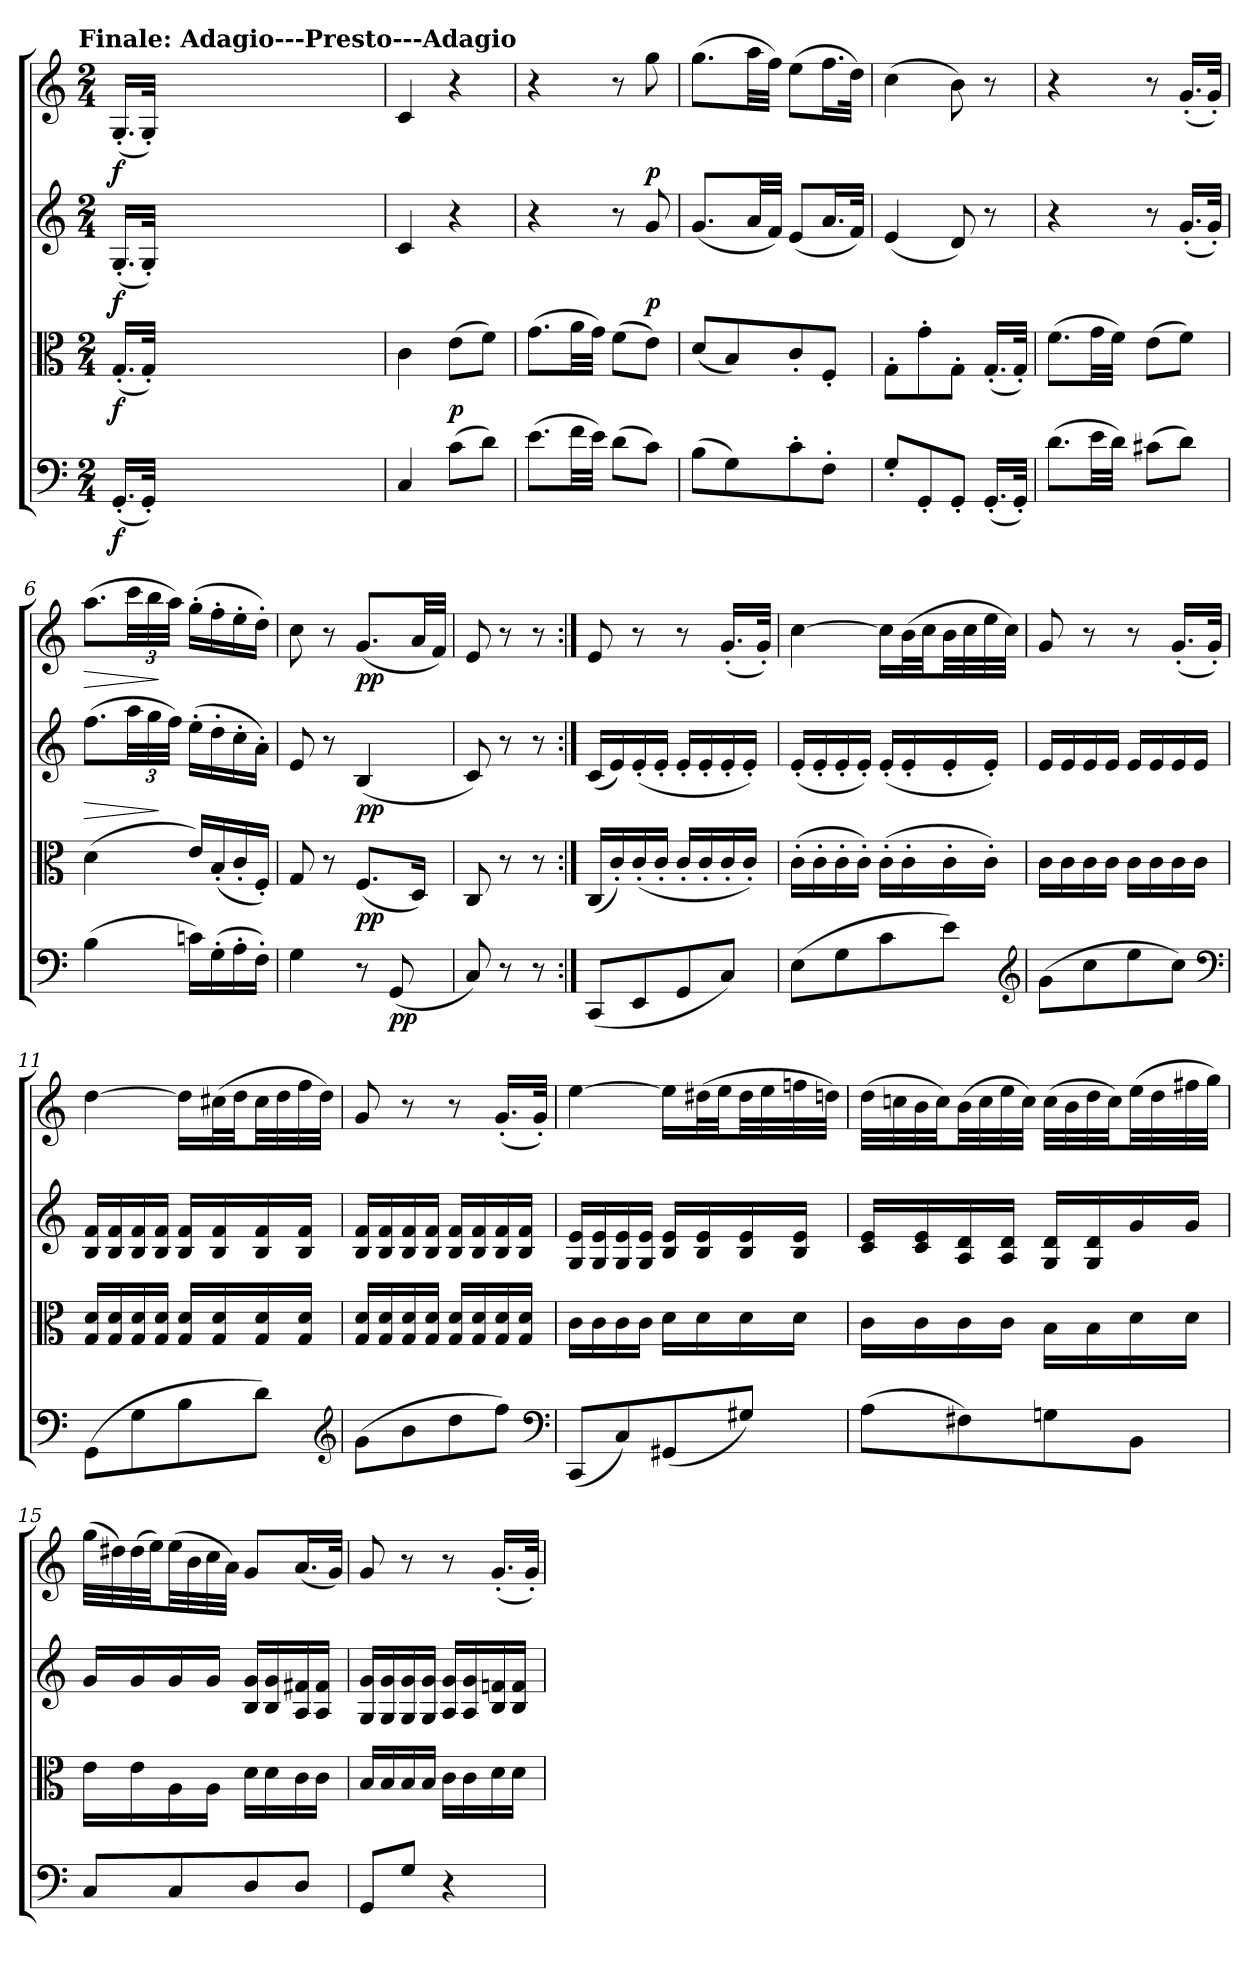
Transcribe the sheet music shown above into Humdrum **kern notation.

**kern	**dynam	**kern	**dynam	**kern	**dynam	**kern	**dynam
*part4	*part4	*part3	*part3	*part2	*part2	*part1	*part1
*staff4	*staff4	*staff3	*staff3	*staff2	*staff2	*staff1	*staff1
*clefF4	*	*clefC3	*	*clefG2	*	*clefG2	*
*k[]	*	*k[]	*	*k[]	*	*k[]	*
*C:	*	*C:	*	*C:	*	*C:	*
!!LO:TX:omd:t=Finale&colon; Adagio---Presto---Adagio
*M2/4	*	*M2/4	*	*M2/4	*	*M2/4	*
=	=	=	=	=	=	=	=
(16.GG'/LL	f	(16.G'/LL	f	(16.G'/LL	f	(16.G'/LL	f
32GG'/JJk)	.	32G'/JJk)	.	32G'/JJk)	.	32G'/JJk)	.
64ryy	.	64ryy	.	64ryy	.	64ryy	.
64ryy	.	64ryy	.	64ryy	.	64ryy	.
64ryy	.	64ryy	.	64ryy	.	64ryy	.
64ryy	.	64ryy	.	64ryy	.	64ryy	.
64ryy	.	64ryy	.	64ryy	.	64ryy	.
64ryy	.	64ryy	.	64ryy	.	64ryy	.
64ryy	.	64ryy	.	64ryy	.	64ryy	.
64ryy	.	64ryy	.	64ryy	.	64ryy	.
64ryy	.	64ryy	.	64ryy	.	64ryy	.
64ryy	.	64ryy	.	64ryy	.	64ryy	.
64ryy	.	64ryy	.	64ryy	.	64ryy	.
64ryy	.	64ryy	.	64ryy	.	64ryy	.
64ryy	.	64ryy	.	64ryy	.	64ryy	.
64ryy	.	64ryy	.	64ryy	.	64ryy	.
64ryy	.	64ryy	.	64ryy	.	64ryy	.
64ryy	.	64ryy	.	64ryy	.	64ryy	.
64ryy	.	64ryy	.	64ryy	.	64ryy	.
64ryy	.	64ryy	.	64ryy	.	64ryy	.
64ryy	.	64ryy	.	64ryy	.	64ryy	.
64ryy	.	64ryy	.	64ryy	.	64ryy	.
64ryy	.	64ryy	.	64ryy	.	64ryy	.
64ryy	.	64ryy	.	64ryy	.	64ryy	.
64ryy	.	64ryy	.	64ryy	.	64ryy	.
64ryy	.	64ryy	.	64ryy	.	64ryy	.
=1	=1	=1	=1	=1	=1	=1	=1
4C/	.	4c\	.	4c/	.	4c/	.
(8c\L	.	(8e\L	p	4r	.	4r	.
8d\J)	.	8f\J)	.	.	.	.	.
=2	=2	=2	=2	=2	=2	=2	=2
(8.e\L	.	(8.g\L	.	4r	.	4r	.
32f\LL	.	32a\LL	.	.	.	.	.
32e\JJJ)	.	32g\JJJ)	.	.	.	.	.
(8d\L	.	(8f\L	.	8r	.	8r	.
8c\J)	.	8e\J)	.	8g/	p	8gg\	p
=3	=3	=3	=3	=3	=3	=3	=3
(8B\L	.	(8d/L	.	(8.g/L	.	(8.gg\L	.
8G\)	.	8B/)	.	.	.	.	.
.	.	.	.	32a/LL	.	32aa\LL	.
.	.	.	.	32f/JJJ)	.	32ff\JJJ)	.
8c'\	.	8c'/	.	(8e/L	.	(8ee\L	.
8F'\J	.	8F'/J	.	16.a/L	.	16.ff\L	.
.	.	.	.	32f/JJk)	.	32dd\JJk)	.
=4	=4	=4	=4	=4	=4	=4	=4
8G'/L	.	8G'\L	.	(4e/	.	(4cc\	.
8GG'/	.	8g'\	.	.	.	.	.
8GG'/J	.	8G'\J	.	8d/)	.	8b\)	.
(16.GG'/LL	.	(16.G'/LL	.	8r	.	8r	.
32GG'/JJk)	.	32G'/JJk)	.	.	.	.	.
=5	=5	=5	=5	=5	=5	=5	=5
(8.d\L	.	(8.f\L	.	4r	.	4r	.
32e\LL	.	32g\LL	.	.	.	.	.
32d\JJJ)	.	32f\JJJ)	.	.	.	.	.
(8c#X\L	.	(8e\L	.	8r	.	8r	.
8d\J)	.	8f\J)	.	(16.g'/LL	.	(16.g'/LL	.
.	.	.	.	32g'/JJk)	.	32g'/JJk)	.
=6	=6	=6	=6	=6	=6	=6	=6
!	!	!	!	!	!LO:HP:b	!	!LO:HP:b
(4B\	.	(4d\	.	(8.ff\L	>	(8.aa\L	>
.	.	.	.	48aa\LL	.	48ccc\LL	.
.	.	.	.	48gg\	.	48bb\	.
.	.	.	.	48ff\JJJ)	]	48aa\JJJ)	]
16cn\LL)	.	16e/LL)	.	(16ee'\LL	.	(16gg'\LL	.
(16G'\	.	(16B'/	.	16dd'\	.	16ff'\	.
16A'\	.	16c'/	.	16cc'\	.	16ee'\	.
16F'\JJ)	.	16F'/JJ)	.	16a'\JJ)	.	16dd'\JJ)	.
=7	=7	=7	=7	=7	=7	=7	=7
4G\	.	8G/	.	8e/	.	8cc\	.
.	.	8r	.	8r	.	8r	.
8r	.	(8.F/L	pp	(4B/	pp	(8.g/L	pp
(8GG/	pp	.	.	.	.	.	.
.	.	16D/Jk)	.	.	.	32a/LL	.
.	.	.	.	.	.	32f/JJJ)	.
=8	=8	=8	=8	=8	=8	=8	=8
8C/)	.	8C/	.	8c/)	.	8e/	.
8r	.	8r	.	8r	.	8r	.
8r	.	8r	.	8r	.	8r	.
=:|!	=:|!	=:|!	=:|!	=:|!	=:|!	=:|!	=:|!
(8CC/L	.	(16C/LL	.	(16c/LL	.	8e/	.
.	.	16c'/)	.	16e/)	.	.	.
8EE/	.	(16c'/	.	(16e'/	.	8r	.
.	.	16c'/JJ	.	16e'/JJ	.	.	.
8GG/	.	16c'/LL	.	16e'/LL	.	8r	.
.	.	16c'/	.	16e'/	.	.	.
8C/J)	.	16c'/	.	16e'/	.	(16.g'/LL	.
.	.	16c'/JJ)	.	16e'/JJ)	.	.	.
.	.	.	.	.	.	32g'/JJk)	.
=9	=9	=9	=9	=9	=9	=9	=9
(8E\L	.	(16c'\LL	.	(16e'/LL	.	[4cc\	.
.	.	16c'\	.	16e'/	.	.	.
8G\	.	16c'\	.	16e'/	.	.	.
.	.	16c'\JJ)	.	16e'/JJ)	.	.	.
8c\	.	(16c'\LL	.	(16e'/LL	.	16cc\LL]	.
.	.	16c'\	.	16e'/	.	(32b\L	.
.	.	.	.	.	.	32cc\JJ	.
8e\J)	.	16c'\	.	16e'/	.	32b\LL	.
.	.	.	.	.	.	32cc\	.
.	.	16c'\JJ)	.	16e'/JJ)	.	32ee\	.
.	.	.	.	.	.	32cc\JJJ)	.
*clefG2	*	*	*	*	*	*	*
=10	=10	=10	=10	=10	=10	=10	=10
(8g\L	.	16c\LL	.	16e/LL	.	8g/	.
.	.	16c\	.	16e/	.	.	.
8cc\	.	16c\	.	16e/	.	8r	.
.	.	16c\JJ	.	16e/JJ	.	.	.
8ee\	.	16c\LL	.	16e/LL	.	8r	.
.	.	16c\	.	16e/	.	.	.
8cc\J)	.	16c\	.	16e/	.	(16.g'/LL	.
.	.	16c\JJ	.	16e/JJ	.	.	.
.	.	.	.	.	.	32g'/JJk)	.
*clefF4	*	*	*	*	*	*	*
=11	=11	=11	=11	=11	=11	=11	=11
(8GG\L	.	16G/ 16d/LL	.	16B/ 16f/LL	.	[4dd\	.
.	.	16G/ 16d/	.	16B/ 16f/	.	.	.
8G\	.	16G/ 16d/	.	16B/ 16f/	.	.	.
.	.	16G/ 16d/JJ	.	16B/ 16f/JJ	.	.	.
8B\	.	16G/ 16d/LL	.	16B/ 16f/LL	.	16dd\LL]	.
.	.	16G/ 16d/	.	16B/ 16f/	.	(32cc#X\L	.
.	.	.	.	.	.	32dd\JJ	.
8d\J)	.	16G/ 16d/	.	16B/ 16f/	.	32cc#\LL	.
.	.	.	.	.	.	32dd\	.
.	.	16G/ 16d/JJ	.	16B/ 16f/JJ	.	32ff\	.
.	.	.	.	.	.	32dd\JJJ)	.
*clefG2	*	*	*	*	*	*	*
=12	=12	=12	=12	=12	=12	=12	=12
(8g\L	.	16G/ 16d/LL	.	16B/ 16f/LL	.	8g/	.
.	.	16G/ 16d/	.	16B/ 16f/	.	.	.
8b\	.	16G/ 16d/	.	16B/ 16f/	.	8r	.
.	.	16G/ 16d/JJ	.	16B/ 16f/JJ	.	.	.
8dd\	.	16G/ 16d/LL	.	16B/ 16f/LL	.	8r	.
.	.	16G/ 16d/	.	16B/ 16f/	.	.	.
8ff\J)	.	16G/ 16d/	.	16B/ 16f/	.	(16.g'/LL	.
.	.	16G/ 16d/JJ	.	16B/ 16f/JJ	.	.	.
.	.	.	.	.	.	32g'/JJk)	.
*clefF4	*	*	*	*	*	*	*
=13	=13	=13	=13	=13	=13	=13	=13
(8CC/L	.	16c\LL	.	16G/ 16e/LL	.	[4ee\	.
.	.	16c\	.	16G/ 16e/	.	.	.
8C/)	.	16c\	.	16G/ 16e/	.	.	.
.	.	16c\JJ	.	16G/ 16e/JJ	.	.	.
(8GG#X/	.	16d\LL	.	16B/ 16e/LL	.	16ee\LL]	.
.	.	16d\	.	16B/ 16e/	.	(32dd#X\L	.
.	.	.	.	.	.	32ee\JJ	.
8G#X/J)	.	16d\	.	16B/ 16e/	.	32dd#\LL	.
.	.	.	.	.	.	32ee\	.
.	.	16d\JJ	.	16B/ 16e/JJ	.	32ffn\	.
.	.	.	.	.	.	32ddn\JJJ)	.
=14	=14	=14	=14	=14	=14	=14	=14
(8A\L	.	16c\LL	.	16c/ 16e/LL	.	(32dd\LLL	.
.	.	.	.	.	.	32ccn\	.
.	.	16c\	.	16c/ 16e/	.	32b\	.
.	.	.	.	.	.	32cc\JJ)	.
8F#X\)	.	16c\	.	16A/ 16d/	.	(32b\LL	.
.	.	.	.	.	.	32cc\	.
.	.	16c\JJ	.	16A/ 16d/JJ	.	32ee\	.
.	.	.	.	.	.	32cc\JJJ)	.
8Gn\	.	16B\LL	.	16G/ 16d/LL	.	(32cc\LLL	.
.	.	.	.	.	.	32b\	.
.	.	16B\	.	16G/ 16d/	.	32dd\	.
.	.	.	.	.	.	32cc\JJ)	.
8BB\J	.	16d\	.	16g/	.	(32ee\LL	.
.	.	.	.	.	.	32dd\	.
.	.	16d\JJ	.	16g/JJ	.	32ff#X\	.
.	.	.	.	.	.	32gg\JJJ)	.
=15	=15	=15	=15	=15	=15	=15	=15
8C/L	.	16e\LL	.	16g/LL	.	(32gg\LLL	.
.	.	.	.	.	.	32dd#X\)	.
.	.	16e\	.	16g/	.	(32dd#\	.
.	.	.	.	.	.	32ee\JJ)	.
8C/	.	16A\	.	16g/	.	(32ee\LL	.
.	.	.	.	.	.	32b\	.
.	.	16A\JJ	.	16g/JJ	.	32cc\	.
.	.	.	.	.	.	32a\JJJ)	.
8D/	.	16d\LL	.	16B/ 16g/LL	.	8g/L	.
.	.	16d\	.	16B/ 16g/	.	.	.
8D/J	.	16c\	.	16A/ 16f#X/	.	(16.a/L	.
.	.	16c\JJ	.	16A/ 16f#/JJ	.	.	.
.	.	.	.	.	.	32g/JJk)	.
=16	=16	=16	=16	=16	=16	=16	=16
8GG/L	.	16B/LL	.	16G/ 16g/LL	.	8g/	.
.	.	16B/	.	16G/ 16g/	.	.	.
8G/J	.	16B/	.	16G/ 16g/	.	8r	.
.	.	16B/JJ	.	16G/ 16g/JJ	.	.	.
4r	.	16c\LL	.	16A/ 16g/LL	.	8r	.
.	.	16c\	.	16A/ 16g/	.	.	.
.	.	16d\	.	16B/ 16fn/	.	(16.g'/LL	.
.	.	16d\JJ	.	16B/ 16f/JJ	.	.	.
.	.	.	.	.	.	32g'/JJk)	.
=	=	=	=	=	=	=	=
*-	*-	*-	*-	*-	*-	*-	*-
